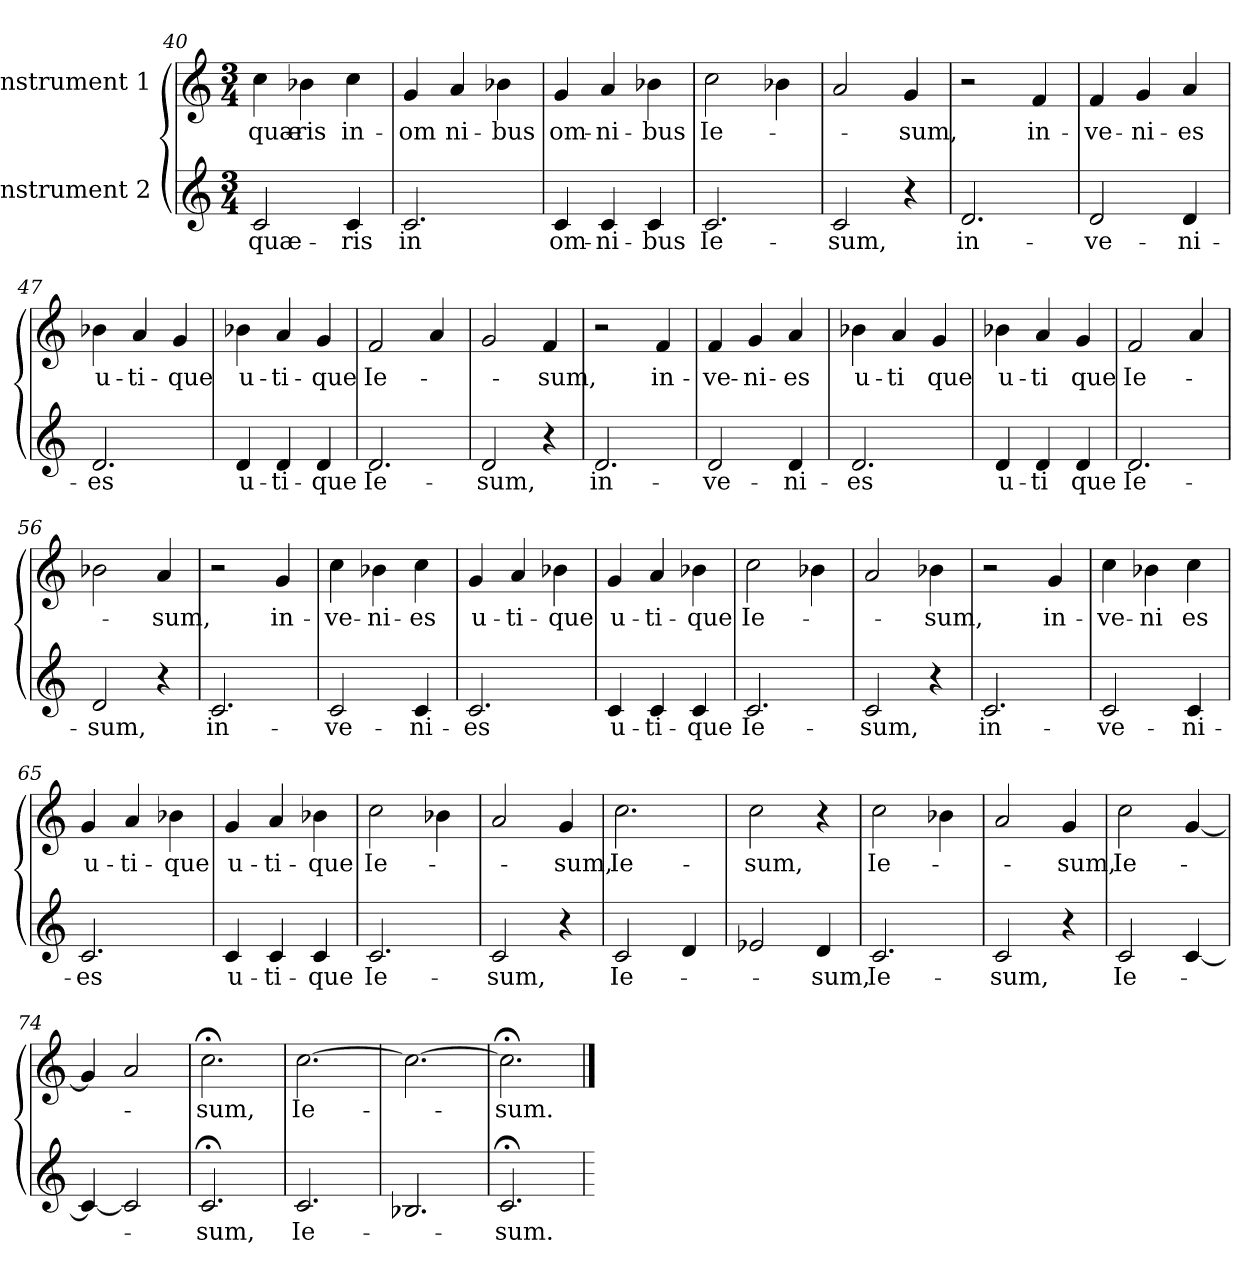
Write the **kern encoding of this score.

**kern	**text	**kern	**text
*part2	*part2	*part1	*part1
*staff2	*staff2	*staff1	*staff1
*I"Instrument 2	*	*I"Instrument 1	*
*clefG2	*	*clefG2	*
*	*	*k[]	*
*	*	*C:	*
*M3/4	*	*M3/4	*
=40	=40	=40	=40
!	!LO:LY:b:cj	!	!LO:LY:b:cj
2c/	quæ-	4cc\	quæ-
!	!	!	!LO:LY:b:cj
.	.	4b-X\	-ris
!	!LO:LY:b:cj	!	!LO:LY:b:cj
4c/	-ris	4cc\	in-
=41	=41	=41	=41
!	!LO:LY:b:cj	!	!LO:LY:b:cj
2.c/	in	4g/	-om
!	!	!	!LO:LY:b:cj
.	.	4a/	ni-
!	!	!	!LO:LY:b:cj
.	.	4b-X\	-bus
=42	=42	=42	=42
!	!LO:LY:b:cj	!	!LO:LY:b:cj
4c/	om-	4g/	om-
!	!LO:LY:b:cj	!	!LO:LY:b:cj
4c/	-ni-	4a/	-ni-
!	!LO:LY:b:cj	!	!LO:LY:b:cj
4c/	-bus	4b-X\	-bus
=43	=43	=43	=43
!	!LO:LY:b:cj	!	!LO:LY:b:cj
2.c/	Ie-	2cc\	Ie-
.	.	4b-X\	.
=44	=44	=44	=44
!	!LO:LY:b:cj	!	!
2c/	-sum,	2a/	.
!	!	!	!LO:LY:b:cj
4r	.	4g/	-sum,
=45	=45	=45	=45
!	!LO:LY:b:cj	!	!
2.d/	in-	2r	.
!	!	!	!LO:LY:b:cj
.	.	4f/	in-
=46	=46	=46	=46
!	!LO:LY:b:cj	!	!LO:LY:b:cj
2d/	-ve-	4f/	-ve-
!	!	!	!LO:LY:b:cj
.	.	4g/	-ni-
!	!LO:LY:b:cj	!	!LO:LY:b:cj
4d/	-ni-	4a/	-es
=47	=47	=47	=47
!	!LO:LY:b:cj	!	!LO:LY:b:cj
2.d/	-es	4b-X\	u-
!	!	!	!LO:LY:b:cj
.	.	4a/	-ti-
!	!	!	!LO:LY:b:cj
.	.	4g/	-que
=48	=48	=48	=48
!	!LO:LY:b:cj	!	!LO:LY:b:cj
4d/	u-	4b-X\	u-
!	!LO:LY:b:cj	!	!LO:LY:b:cj
4d/	-ti-	4a/	-ti-
!	!LO:LY:b:cj	!	!LO:LY:b:cj
4d/	-que	4g/	-que
=49	=49	=49	=49
!	!LO:LY:b:cj	!	!LO:LY:b:cj
2.d/	Ie-	2f/	Ie-
.	.	4a/	.
=50	=50	=50	=50
!	!LO:LY:b:cj	!	!
2d/	-sum,	2g/	.
!	!	!	!LO:LY:b:cj
4r	.	4f/	-sum,
!!LO:LB:g=z
=51	=51	=51	=51
!	!LO:LY:b:cj	!	!
2.d/	in-	2r	.
!	!	!	!LO:LY:b:cj
.	.	4f/	in-
=52	=52	=52	=52
!	!LO:LY:b:cj	!	!LO:LY:b:cj
2d/	-ve-	4f/	-ve-
!	!	!	!LO:LY:b:cj
.	.	4g/	-ni-
!	!LO:LY:b:cj	!	!LO:LY:b:cj
4d/	-ni-	4a/	-es
=53	=53	=53	=53
!	!LO:LY:b:cj	!	!LO:LY:b:cj
2.d/	-es	4b-X\	u-
!	!	!	!LO:LY:b:cj
.	.	4a/	-ti
!	!	!	!LO:LY:b:cj
.	.	4g/	que
=54	=54	=54	=54
!	!LO:LY:b:cj	!	!LO:LY:b:cj
4d/	u-	4b-X\	u-
!	!LO:LY:b:cj	!	!LO:LY:b:cj
4d/	-ti	4a/	-ti
!	!LO:LY:b:cj	!	!LO:LY:b:cj
4d/	que	4g/	que
=55	=55	=55	=55
!	!LO:LY:b:cj	!	!LO:LY:b:cj
2.d/	Ie-	2f/	Ie-
.	.	4a/	.
=56	=56	=56	=56
!	!LO:LY:b:cj	!	!
2d/	-sum,	2b-X\	.
!	!	!	!LO:LY:b:cj
4r	.	4a/	-sum,
=57	=57	=57	=57
!	!LO:LY:b:cj	!	!
2.c/	in-	2r	.
!	!	!	!LO:LY:b:cj
.	.	4g/	in-
=58	=58	=58	=58
!	!LO:LY:b:cj	!	!LO:LY:b:cj
2c/	-ve-	4cc\	-ve-
!	!	!	!LO:LY:b:cj
.	.	4b-X\	-ni-
!	!LO:LY:b:cj	!	!LO:LY:b:cj
4c/	-ni-	4cc\	-es
=59	=59	=59	=59
!	!LO:LY:b:cj	!	!LO:LY:b:cj
2.c/	-es	4g/	u-
!	!	!	!LO:LY:b:cj
.	.	4a/	-ti-
!	!	!	!LO:LY:b:cj
.	.	4b-X\	-que
=60	=60	=60	=60
!	!LO:LY:b:cj	!	!LO:LY:b:cj
4c/	u-	4g/	u-
!	!LO:LY:b:cj	!	!LO:LY:b:cj
4c/	-ti-	4a/	-ti-
!	!LO:LY:b:cj	!	!LO:LY:b:cj
4c/	-que	4b-X\	-que
=61	=61	=61	=61
!	!LO:LY:b:cj	!	!LO:LY:b:cj
2.c/	Ie-	2cc\	Ie-
.	.	4b-X\	.
=62	=62	=62	=62
!	!LO:LY:b:cj	!	!
2c/	-sum,	2a/	.
!	!	!	!LO:LY:b:cj
4r	.	4b-X\	-sum,
=63	=63	=63	=63
!	!LO:LY:b:cj	!	!
2.c/	in-	2r	.
!	!	!	!LO:LY:b:cj
.	.	4g/	in-
!!LO:LB:g=z
=64	=64	=64	=64
!	!LO:LY:b:cj	!	!LO:LY:b:cj
2c/	-ve-	4cc\	-ve-
!	!	!	!LO:LY:b:cj
.	.	4b-X\	-ni
!	!LO:LY:b:cj	!	!LO:LY:b:cj
4c/	-ni-	4cc\	es
=65	=65	=65	=65
!	!LO:LY:b:cj	!	!LO:LY:b:cj
2.c/	-es	4g/	u-
!	!	!	!LO:LY:b:cj
.	.	4a/	-ti-
!	!	!	!LO:LY:b:cj
.	.	4b-X\	-que
=66	=66	=66	=66
!	!LO:LY:b:cj	!	!LO:LY:b:cj
4c/	u-	4g/	u-
!	!LO:LY:b:cj	!	!LO:LY:b:cj
4c/	-ti-	4a/	-ti-
!	!LO:LY:b:cj	!	!LO:LY:b:cj
4c/	-que	4b-X\	-que
=67	=67	=67	=67
!	!LO:LY:b:cj	!	!LO:LY:b:cj
2.c/	Ie-	2cc\	Ie-
.	.	4b-X\	.
=68	=68	=68	=68
!	!LO:LY:b:cj	!	!
2c/	-sum,	2a/	.
!	!	!	!LO:LY:b:cj
4r	.	4g/	-sum,
=69	=69	=69	=69
!	!LO:LY:b:cj	!	!LO:LY:b:cj
2c/	Ie-	2.cc\	Ie-
4d/	.	.	.
=70	=70	=70	=70
!	!	!	!LO:LY:b:cj
2e-X/	.	2cc\	-sum,
!	!LO:LY:b:cj	!	!
4d/	-sum,	4r	.
=71	=71	=71	=71
!	!LO:LY:b:cj	!	!LO:LY:b:cj
2.c/	Ie-	2cc\	Ie-
.	.	4b-X\	.
=72	=72	=72	=72
!	!LO:LY:b:cj	!	!
2c/	-sum,	2a/	.
!	!	!	!LO:LY:b:cj
4r	.	4g/	-sum,
=73	=73	=73	=73
!	!LO:LY:b:cj	!	!LO:LY:b:cj
2c/	Ie-	2cc\	Ie-
[<4c/	.	[<4g/	.
=74	=74	=74	=74
4c/_<	.	4g/]	.
2c/]	.	2a/	.
=75	=75	=75	=75
!	!LO:LY:b:cj	!	!LO:LY:b:cj
2.c;</	-sum,	2.cc;<\	-sum,
=76	=76	=76	=76
!	!LO:LY:b:cj	!	!LO:LY:b:cj
2.c/	Ie-	[>2.cc\	Ie-
=77	=77	=77	=77
2.B-X/	.	2.cc\_>	.
=78	=78	=78	=78
!	!LO:LY:b:cj	!	!LO:LY:b:cj
2.c;</	-sum.	2.cc;<\]	-sum.
=	==	==	==
*-	*-	*-	*-
